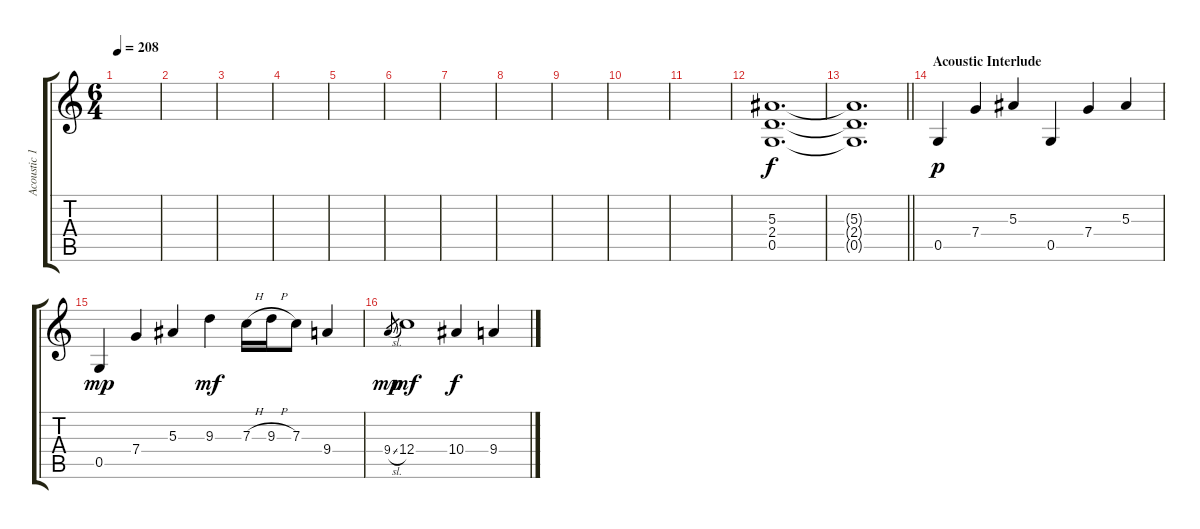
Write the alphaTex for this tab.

\track ("Acoustic 1" "Acoustic 1") {instrument acousticguitarsteel}
\staff {score tabs}
\tuning (D4 A3 F3 C3 G2 D2) {hide}
\ts (6 4)
\tempo 208
\clef g2
\ks c
|
|
|
|
|
|
|
|
|
|
|
(5.3 2.4 0.5).1{d} |
\barLineRight lightlight
(5.3{t} 2.4{t} 0.5{t}).1{d dy f} |
\section ("" "Acoustic Interlude")
0.5.4{dy p} 7.4.4 5.3.4 0.5.4 7.4.4 5.3.4 |
0.5.4{dy mp} 7.4.4 5.3.4 9.3.4{dy mf} 7.3{h}.16 9.3{h}.16 7.3.8 9.4.4 |
9.4{sl}.8{gr dy mp} 12.4.1{dy mf} 10.4.4{dy f} 9.4.4
